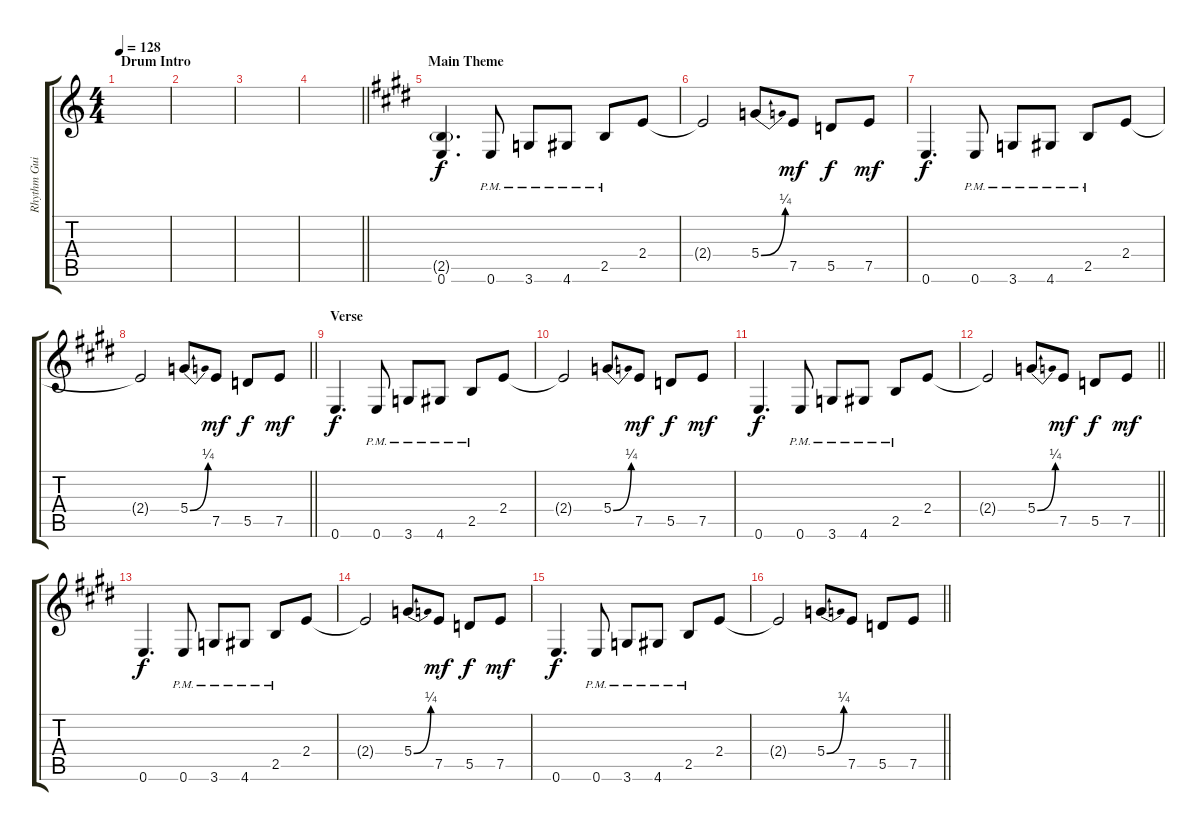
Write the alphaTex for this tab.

\track ("Rhythm Guitar" "Rhythm Gui") {instrument overdrivenguitar}
\staff {score tabs}
\tuning (E4 B3 G3 D3 A2 E2) {hide}
\ts (4 4)
\section ("" "Drum Intro")
\tempo 128
\clef g2
\ks c
|
|
|
\barLineRight lightlight
|
\section ("" "Main Theme")
\ks c#minor
(2.5{g} 0.6).4{d} 0.6{pm}.8{dy f} 3.6{pm}.8 4.6{pm}.8 2.5{pm}.8 2.4.8 |
2.4{t}.2 5.4{be (bend 0 0 60 1)}.8 7.5.8{dy mf} 5.5.8{dy f} 7.5.8{dy mf} |
0.6.4{d dy f} 0.6{pm}.8 3.6{pm}.8 4.6{pm}.8 2.5{pm}.8 2.4.8 |
\barLineRight lightlight
2.4{t}.2 5.4{be (bend 0 0 60 1)}.8 7.5.8{dy mf} 5.5.8{dy f} 7.5.8{dy mf} |
\section ("" "Verse")
0.6.4{d dy f} 0.6{pm}.8 3.6{pm}.8 4.6{pm}.8 2.5{pm}.8 2.4.8 |
2.4{t}.2 5.4{be (bend 0 0 60 1)}.8 7.5.8{dy mf} 5.5.8{dy f} 7.5.8{dy mf} |
0.6.4{d dy f} 0.6{pm}.8 3.6{pm}.8 4.6{pm}.8 2.5{pm}.8 2.4.8 |
\barLineRight lightlight
2.4{t}.2 5.4{be (bend 0 0 60 1)}.8 7.5.8{dy mf} 5.5.8{dy f} 7.5.8{dy mf} |
0.6.4{d dy f} 0.6{pm}.8 3.6{pm}.8 4.6{pm}.8 2.5{pm}.8 2.4.8 |
2.4{t}.2 5.4{be (bend 0 0 60 1)}.8 7.5.8{dy mf} 5.5.8{dy f} 7.5.8{dy mf} |
0.6.4{d dy f} 0.6{pm}.8 3.6{pm}.8 4.6{pm}.8 2.5{pm}.8 2.4.8 |
\barLineRight lightlight
2.4{t}.2 5.4{be (bend 0 0 60 1)}.8 7.5.8 5.5.8 7.5.8
